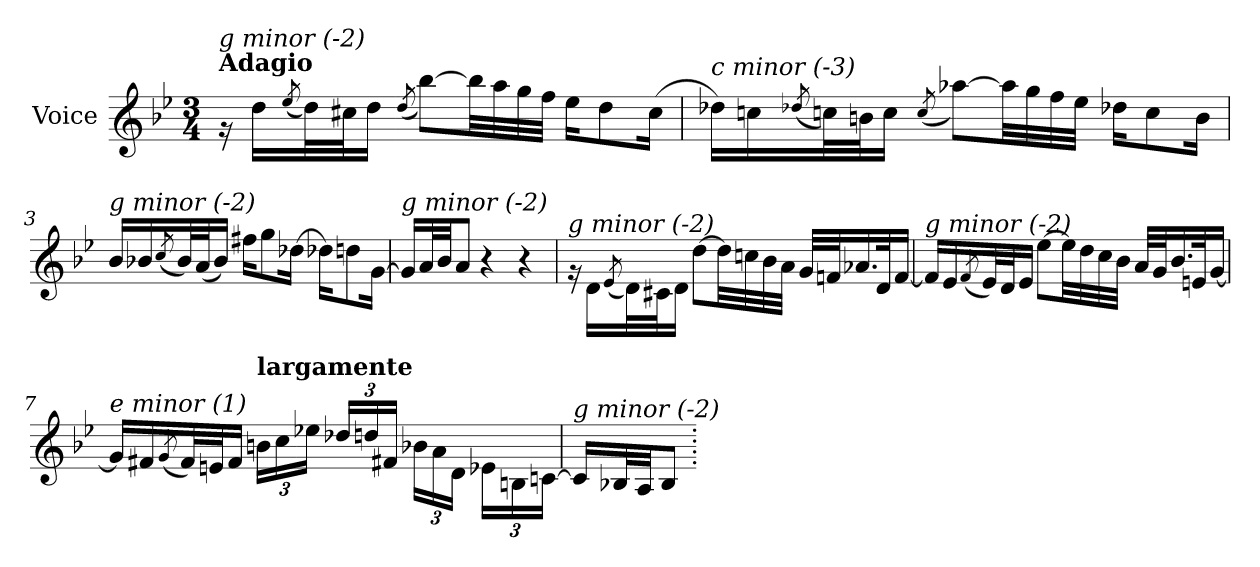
**kern
*part1
*staff1
*I"Voice
*I'V
*clefG2
*k[b-e-]
*M3/4
=1
!LO:TX:a:B:t=Adagio
!LO:TX:i:t=g minor (-2)
16rg
16dd\LL
(<8qee-/
32dd\L)
32cc#X\J
16dd\JJ
(<8qdd/
[8bb-\L)
32bb-\LL]
32aa\
32gg\
32ff\JJJ
16ee-\KL
8dd\
[16cc#\Jk
=2
!LO:TX:i:t=c minor (-3)
16dd-Xi\LL]
16ccn\
(<8qdd-Xi/
32ccn\L)
32bn\J
16cc\JJ
(<8qcc/
[8aa-X\L)
32aa-\LL]
32gg\
32ff\
32ee-\JJJ
16dd-X\KL
8cc\
16b\Jk
!!LO:LB:g=z
=3
!LO:TX:i:t=g minor (-2)
16b-/LL
16b-X/
(<8qcc/
32b-/L)
(<32a/J
16b-/JJ)
16ff#X\KL
8gg\
[16dd-Xi\Jk
16dd-Xi\KL]
8ddn\
[16g\Jk
=4
!LO:TX:i:t=g minor (-2)
16g/LL]
32a/L
32b-/JJ
8a/J
4r
4r
=5
!LO:TX:i:t=g minor (-2)
16rg
16d\LL
(<8qe-/
32d\L)
32c#Xj\J
16d\JJ
[8dd\L
32dd\LL]
32ccn\
32b-\
32a\JJJ
32g/LLL
32fn/J
16.a-X/
32d/K
[16f/JJ
!!LO:LB:g=z
=6
!LO:TX:i:t=g minor (-2)
16f/LL]
16e-/
(<8qf/
32e-/L)
32d/J
16e-/JJ
[8ee-\L
32ee-\LL]
32dd\
32cc\
32b-\JJJ
32a/LLL
32g/J
16.b-/
32en/K
[16g/JJ
!!LO:LB:g=z
=7
!LO:TX:i:t=e minor (1)
16g/LL]
16f#X/
(<8qg/
32f#/L)
32en/J
16f#/JJ
*Xbrackettup
!LO:TX:a:B:t=largamente
24bn\LL
24cc\
24ee-X\JJ
24dd-Xi/LL
24dd/
24f#X/JJ
24b-X\LL
24a\
24d\JJ
24e-X\LL
24Bn\
[24cn\JJ
=8
!LO:TX:i:t=g minor (-2)
16c/LL]
32B-X/L
32A/JJ
8B-/J
=.
*-
